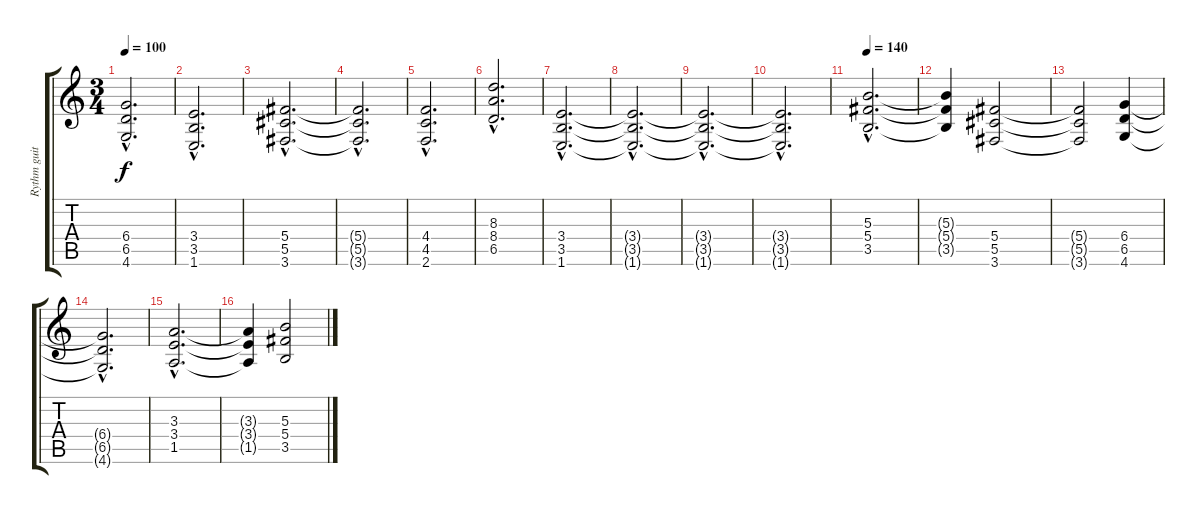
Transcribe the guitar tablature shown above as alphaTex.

\track ("Rythm guitar" "Rythm guit") {instrument distortionguitar}
\staff {score tabs}
\tuning (Eb4 Bb3 Gb3 Db3 Ab2 Eb2) {hide}
\ts (3 4)
\tempo 100
\clef g2
\ks c
(6.4{hac} 6.5{hac} 4.6{hac}).2{d dy f} |
(3.4{hac} 3.5{hac} 1.6{hac}).2{d} |
(5.4{hac} 5.5{hac} 3.6{hac}).2{d} |
(5.4{hac t} 5.5{hac t} 3.6{hac t}).2{d} |
(4.4{hac} 4.5{hac} 2.6{hac}).2{d} |
(8.3{hac} 8.4{hac} 6.5{hac}).2{d} |
(3.4{hac} 3.5{hac} 1.6{hac}).2{d} |
(3.4{hac t} 3.5{hac t} 1.6{hac t}).2{d} |
(3.4{hac t} 3.5{hac t} 1.6{hac t}).2{d} |
(3.4{hac t} 3.5{hac t} 1.6{hac t}).2{d} |
\tempo 140
(5.3{hac} 5.4{hac} 3.5{hac}).2{d} |
(5.3{t} 5.4{t} 3.5{t}).4 (5.4 5.5 3.6).2 |
(5.4{t} 5.5{t} 3.6{t}).2 (6.4 6.5 4.6).4 |
(6.4{hac t} 6.5{hac t} 4.6{hac t}).2{d} |
(3.3{hac} 3.4{hac} 1.5{hac}).2{d} |
(3.3{t} 3.4{t} 1.5{t}).4 (5.3 5.4 3.5).2
